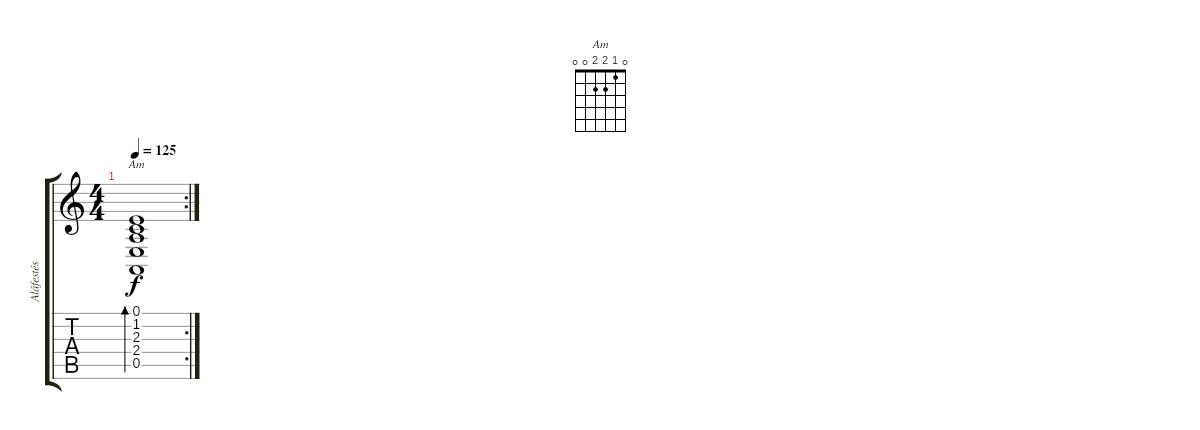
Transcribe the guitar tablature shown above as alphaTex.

\track ("Aláfestés" "Aláfestés") {instrument voiceoohs}
\staff {score tabs}
\tuning (E4 B3 G3 D3 A2 E2) {hide}
\chord ("Am" 0 1 2 2 0 0)
\rc 2
\ts (4 4)
\tempo 125
\clef g2
\ks c
(0.1 1.2 2.3 2.4 0.5).1{bd 240 ch "Am" dy f}
